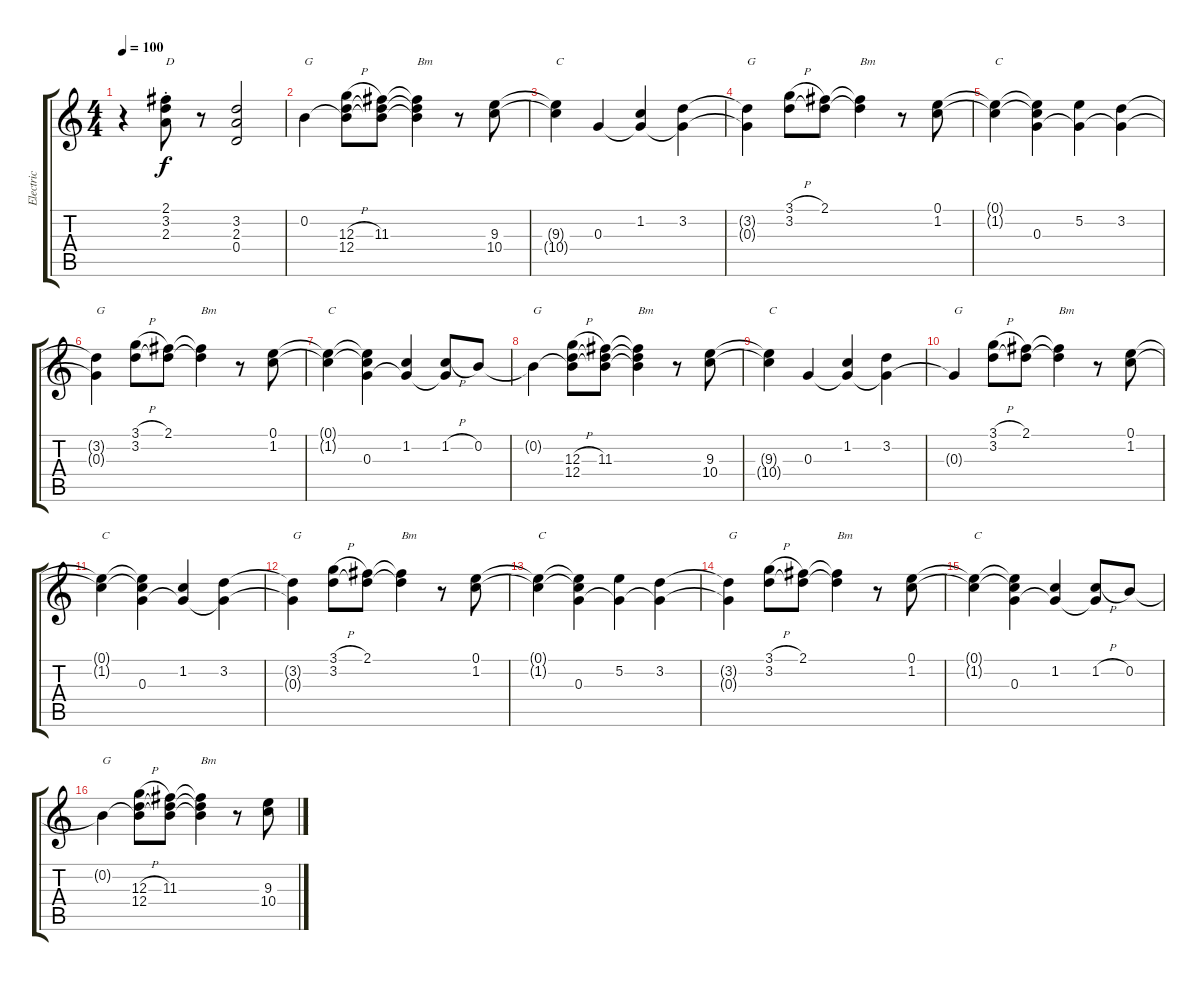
\track ("Electric" "Electric") {instrument overdrivenguitar}
\staff {score tabs}
\tuning (E4 B3 G3 D3 A2 E2) {hide}
\ts (4 4)
\tempo 100
\clef g2
\ks c
r.4{dy f} (2.1{st} 3.2{st} 2.3{st}).8{txt "D"} r.8 (3.2 2.3 0.4).2 |
0.2.4{txt "G"} (0.2{t} 12.3{h} 12.4).8 (0.2{t} 11.3 12.4{t}).8 (0.2{t} 11.3{t} 12.4{t}).4{txt "Bm"} r.8 (9.3 10.4).8 |
(9.3{t} 10.4{t}).4{txt "C"} 0.3.4 (1.2 0.3{t}).4 (3.2 0.3{t}).4 |
(3.2{t} 0.3{t}).4{txt "G"} (3.1{h} 3.2).8 (2.1 3.2{t}).8 (2.1{t} 3.2{t}).4{txt "Bm"} r.8 (0.1 1.2).8 |
(0.1{t} 1.2{t}).4{txt "C"} (0.1{t} 1.2{t} 0.3).4 (5.2 0.3{t}).4 (3.2 0.3{t}).4 |
(3.2{t} 0.3{t}).4{txt "G"} (3.1{h} 3.2).8 (2.1 3.2{t}).8 (2.1{t} 3.2{t}).4{txt "Bm"} r.8 (0.1 1.2).8 |
(0.1{t} 1.2{t}).4{txt "C"} (0.1{t} 1.2{t} 0.3).4 (1.2 0.3{t}).4 (1.2{h} 0.3{t}).8 0.2.8 |
0.2{t}.4{txt "G"} (0.2{t} 12.3{h} 12.4).8 (0.2{t} 11.3 12.4{t}).8 (0.2{t} 11.3{t} 12.4{t}).4{txt "Bm"} r.8 (9.3 10.4).8 |
(9.3{t} 10.4{t}).4{txt "C"} 0.3.4 (1.2 0.3{t}).4 (3.2 0.3{t}).4 |
0.3{t}.4{txt "G"} (3.1{h} 3.2).8 (2.1 3.2{t}).8 (2.1{t} 3.2{t}).4{txt "Bm"} r.8 (0.1 1.2).8 |
(0.1{t} 1.2{t}).4{txt "C"} (0.1{t} 1.2{t} 0.3).4 (1.2 0.3{t}).4 (3.2 0.3{t}).4 |
(3.2{t} 0.3{t}).4{txt "G"} (3.1{h} 3.2).8 (2.1 3.2{t}).8 (2.1{t} 3.2{t}).4{txt "Bm"} r.8 (0.1 1.2).8 |
(0.1{t} 1.2{t}).4{txt "C"} (0.1{t} 1.2{t} 0.3).4 (5.2 0.3{t}).4 (3.2 0.3{t}).4 |
(3.2{t} 0.3{t}).4{txt "G"} (3.1{h} 3.2).8 (2.1 3.2{t}).8 (2.1{t} 3.2{t}).4{txt "Bm"} r.8 (0.1 1.2).8 |
(0.1{t} 1.2{t}).4{txt "C"} (0.1{t} 1.2{t} 0.3).4 (1.2 0.3{t}).4 (1.2{h} 0.3{t}).8 0.2.8 |
0.2{t}.4{txt "G"} (0.2{t} 12.3{h} 12.4).8 (0.2{t} 11.3 12.4{t}).8 (0.2{t} 11.3{t} 12.4{t}).4{txt "Bm"} r.8 (9.3 10.4).8
